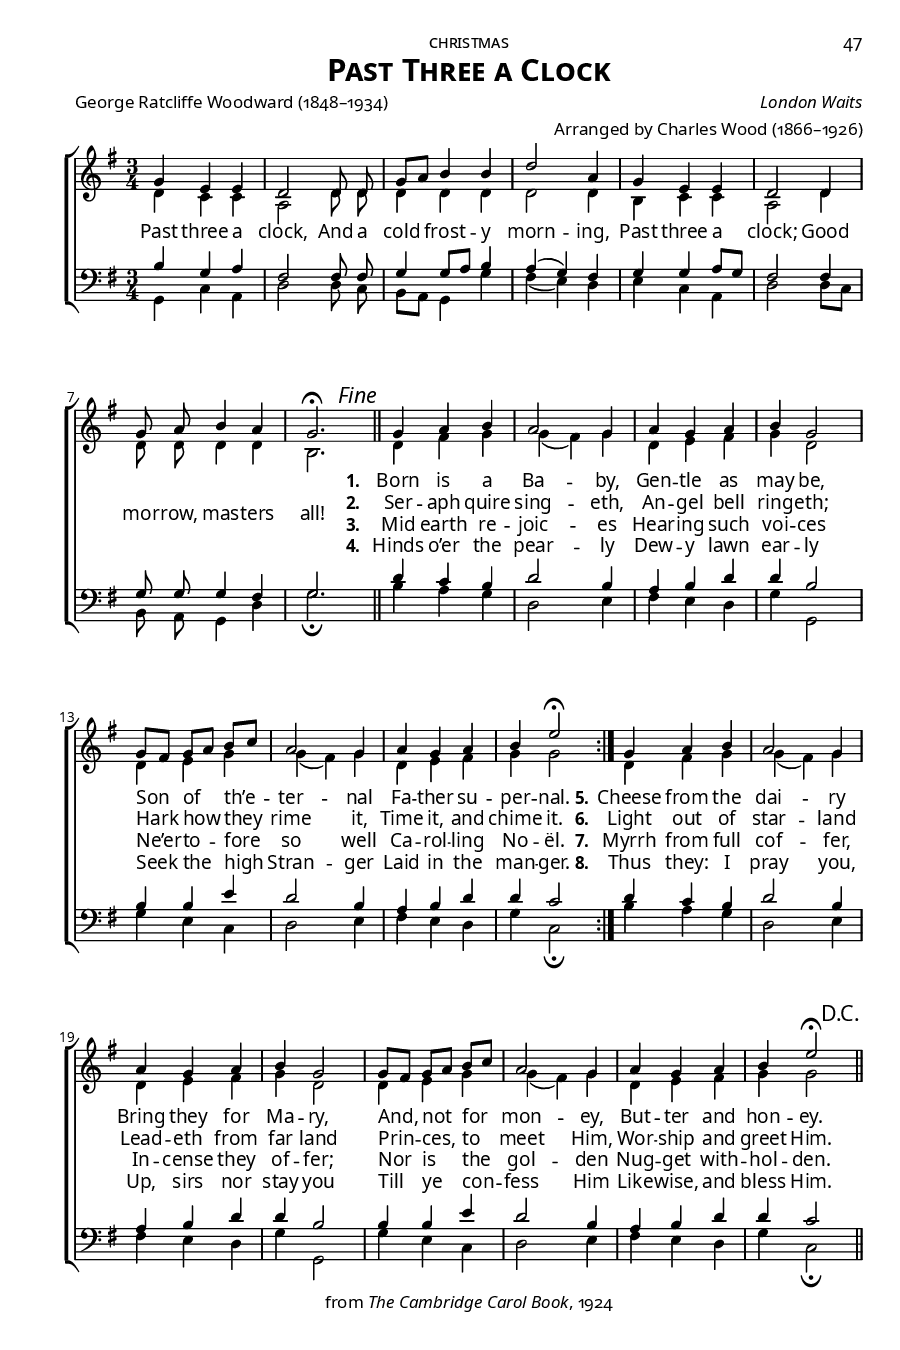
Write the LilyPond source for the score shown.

\version "2.14.2"
\include "util.ly"
\header {
  title = \markup{\override #'(font-name . "Garamond Premier Pro Semibold"){ \abs-fontsize #15 \smallCapsOldStyle"Past Three a Clock"}}
  poet = \markup\oldStyleNum"George Ratcliffe Woodward (1848–1934)"
  composer = \markup{\italic"London Waits"}
  arranger = \markup\oldStyleNum"Arranged by Charles Wood (1866–1926)"
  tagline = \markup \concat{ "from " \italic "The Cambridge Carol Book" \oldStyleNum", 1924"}
}
\paper {
  paper-height = 9\in
  paper-width = 6\in
  indent = 0\in
  %system-system-spacing = #'((basic-distance . 10) (padding . 0))
  %system-system-spacing =
  %  #'((basic-distance . 0)
  %     (minimum-distance . 0)
  %     (padding . -0.35)
  %     (stretchability . 100))
  ragged-last-bottom = ##f
  ragged-bottom = ##f
  two-sided = ##t
  inner-margin = 0.5\in
  outer-margin = 0.25\in
  top-margin = 0.25\in
  bottom-margin = 0.25\in
  first-page-number = #047
  print-first-page-number = ##t
  headerLine = \markup{\override #'(font-name . "Garamond Premier Pro") \smallCapsOldStyle"christmas"}
  oddHeaderMarkup = \markup\fill-line{
     \override #'(font-name . "Garamond Premier Pro")\abs-fontsize #8.5
     \combine 
        \fill-line{"" \on-the-fly #print-page-number-check-first
        \oldStylePageNum""
        }
        \fill-line{\headerLine}
  }
  evenHeaderMarkup = \markup {
     \override #'(font-name . "Garamond Premier Pro")\abs-fontsize #8.5
     \combine
        \on-the-fly #print-page-number-check-first
        \oldStylePageNum""
        \fill-line{\headerLine}
  }
}
#(set-global-staff-size 14.9) \paper{ #(define fonts (make-pango-font-tree "GoudyOlSt BT" "Garamond Premier Pro" "Garamond Premier Pro" (/ 14.9 20))) }
global = {
  \key g \major
  \time 3/4
  \autoBeamOff
}

sopMusic = \relative c' {
  \repeat volta 2 {
    g'4 e e |
    d2 d8 d |
    g[ a] b4 b ||
    d2 a4 |
    g e e |
    d2 d4 | \break
    
    g8 a b4 a |
    g2.\fermata \bar"||"
    \once \override Score.RehearsalMark #'self-alignment-X = #RIGHT
%    \once \override Score.RehearsalMark #'break-visibility = #end-of-line-visible
    \mark\markup\italic"Fine"
  
    g4 a b |
    a2 g4 |
    a g a |
    b g2 |
    
    g8[ fis] g[ a] b[ c] |
    a2 g4 |
    a g a |
    b e2\fermata
  }
    
  g,4 a b |
  a2 g4 |
  a g a |
  b g2 |
  
  g8[ fis] g[ a] b[ c] |
  a2 g4 |
  a g a |
  b e2\fermata \bar"||"
  \once \override Score.RehearsalMark #'self-alignment-X = #RIGHT
  \mark"D.C."
}
sopWords = \lyricmode {
  
}

altoMusic = \relative c' {
  d4 c c |
  a2 d8 d |
  d4 d d |
  d2 d4 |
  b c c |
  a2 d4 |
  
  d8 d d4 d |
  b2.
  
  d4 fis g |
  g( fis) g |
  d e fis |
  g d2 |
  
  d4 e g |
  g( fis) g |
  d e fis |
  g g2
  
  
  
  d4 fis g |
  g( fis) g |
  d e fis |
  g d2 |
  
  d4 e g |
  g( fis) g |
  d e fis |
  g g2 \bar "||"
}
dropLyrics = {
  \override LyricText #'extra-offset = #'(0 . -4.9)
  \override LyricHyphen #'extra-offset = #'(0 . -4.9)
  \override LyricExtender #'extra-offset = #'(0 . -4.9)
  \override StanzaNumber #'extra-offset = #'(0 . -4.9)
}
altoWords = \lyricmode {
  \dropLyricsIV
  Past three a clock,
  And a cold frost -- y morn -- ing,
  Past three a clock;
  Good
  \dropLyrics
  mor -- row, mas -- ters all!
  
  \dropLyricsVII
  \set stanza = #"1. "
  \set associatedVoice = "sopranos"
  Born is a Ba -- by, Gen -- tle as may be,
  Son of th’e -- ter -- nal Fa -- ther su -- per -- nal.
  
  
  \set stanza = #"5."
  Cheese from the dai -- ry
  Bring they for Ma -- ry,
  And, not for mon -- ey,
  But -- ter and hon -- ey.
}
altoWordsII = \lyricmode {
  \dropLyricsVII
%\markup\italic
  \repeat unfold 21 {\skip1}
  \set stanza = #"2. "
  Ser -- aph quire sing -- eth, An -- gel bell ring -- eth;
  Hark how they rime it, Time it, and chime it.
  
  
  \set stanza = #"6."
  Light out of star -- land
  Lead -- eth from far land
  Prin -- ces, to meet Him,
  Wor -- ship and greet Him.
}
altoWordsIII = \lyricmode {
  \dropLyricsVII
  \repeat unfold 21 {\skip1}
  \set stanza = #"3. "
  Mid earth re -- joic -- es
  Hear -- ing such voi -- ces
  Ne’er -- to -- fore so well
  Ca -- rol -- ling No -- ël.
  
  
  \set stanza = #"7."
  Myrrh from full cof -- fer,
  In -- cense they of -- fer;
  Nor is the gol -- den
  Nug -- get with -- hol -- den.
}
altoWordsIV = \lyricmode {
  \dropLyricsVII
  \repeat unfold 21 {\skip1}
  \set stanza = #"4. "
  Hinds o’er the pear -- ly
  Dew -- y lawn ear -- ly
  Seek the high Stran -- ger
  Laid in the man -- ger.
  
  
  \set stanza = #"8."
  Thus they: I pray you,
  Up, sirs nor stay you
  Till ye con -- fess Him
  Like -- wise, and bless Him.
}
altoWordsV = \lyricmode {
  \repeat unfold 21 {\skip1}
}
altoWordsVI = \lyricmode {
  \repeat unfold 21 {\skip1}
}
altoWordsVII = \lyricmode {
  \repeat unfold 21 {\skip1}
}
altoWordsVIII = \lyricmode {
  \repeat unfold 21 {\skip1}
}
tenorMusic = \relative c' {
  b4 g a |
  fis2 fis8 fis |
  g4 g8[ a] b4 |
  a( g) fis |
  g g a8[ g] |
  fis2 fis4 |
  
  g8 g g4 fis |
  g2. |
  
  d'4 c b |
  d2 b4 |
  a b d |
  d b2 |
  
  b4 b e |
  d2 b4 |
  a b d |
  d c2
  
  
  
  d4 c b |
  d2 b4 |
  a b d |
  d b2 |
  
  b4 b e |
  d2 b4 |
  a b d |
  d c2 \bar "||"
}
tenorWords = \lyricmode {

}

bassMusic = \relative c {
  g4 c a |
  d2 d8 c |
  b[ a] g4 g' |
  fis( e) d |
  e c a |
  d2 d8[ c] |
  
  b a g4 d' |
  g2.\fermata |
  
  b4 a g |
  d2 e4 |
  fis e d |
  g g,2 |
  
  g'4 e c |
  d2 e4 |
  fis e d |
  g c,2\fermata
  
  
  
  
  
  b'4 a g |
  d2 e4 |
  fis e d |
  g g,2 |
  
  g'4 e c |
  d2 e4 |
  fis e d |
  g c,2\fermata \bar "||"
}
bassWords = \lyricmode {

}

pianoRH = \relative c' {
  
}
pianoLH = \relative c' {
  
}

\score {
  <<
   \new ChoirStaff <<
%    \new Lyrics = sopranos \with { \override VerticalAxisGroup #'nonstaff-relatedstaff-spacing = #'((basic-distance . 1)) }
    \new Staff = women <<
      \new Voice = "sopranos" { \voiceOne << \global \sopMusic >> }
      \new Voice = "altos" { \voiceTwo << \global \altoMusic >> }
    >>
    \new Lyrics \with { alignAboveContext = #"women" \override VerticalAxisGroup #'nonstaff-relatedstaff-spacing = #'((basic-distance . 1))} \lyricsto "sopranos" \sopWords
    \new Lyrics = "altosVIII"  \with { alignBelowContext = #"women" \override VerticalAxisGroup #'nonstaff-relatedstaff-spacing = #'((basic-distance . 1))} \lyricsto "sopranos" \altoWordsVIII
    \new Lyrics = "altosVII"  \with { alignBelowContext = #"women" \override VerticalAxisGroup #'nonstaff-relatedstaff-spacing = #'((basic-distance . 1))} \lyricsto "sopranos" \altoWordsVII
    \new Lyrics = "altosVI"  \with { alignBelowContext = #"women" \override VerticalAxisGroup #'nonstaff-relatedstaff-spacing = #'((basic-distance . 1))} \lyricsto "sopranos" \altoWordsVI
    \new Lyrics = "altosV"  \with { alignBelowContext = #"women" \override VerticalAxisGroup #'nonstaff-relatedstaff-spacing = #'((basic-distance . 1))} \lyricsto "sopranos" \altoWordsV
    \new Lyrics = "altosIV"  \with { alignBelowContext = #"women" \override VerticalAxisGroup #'nonstaff-relatedstaff-spacing = #'((basic-distance . 1))} \lyricsto "sopranos" \altoWordsIV
    \new Lyrics = "altosIII"  \with { alignBelowContext = #"women" \override VerticalAxisGroup #'nonstaff-relatedstaff-spacing = #'((basic-distance . 1))} \lyricsto "sopranos" \altoWordsIII
    \new Lyrics = "altosII"  \with { alignBelowContext = #"women" \override VerticalAxisGroup #'nonstaff-relatedstaff-spacing = #'((basic-distance . 1))} \lyricsto "sopranos" \altoWordsII
    \new Lyrics = "altos"  \with { alignBelowContext = #"women" \override VerticalAxisGroup #'nonstaff-relatedstaff-spacing = #'((padding . 0))} \lyricsto "altos" \altoWords
   \new Staff = men <<
      \clef bass
      \new Voice = "tenors" { \voiceOne << \global \tenorMusic >> }
      \new Voice = "basses" { \voiceTwo << \global \bassMusic >> }
    >>
    \new Lyrics \with { alignAboveContext = #"men" \override VerticalAxisGroup #'nonstaff-relatedstaff-spacing = #'((basic-distance . 1)) } \lyricsto "tenors" \tenorWords
    \new Lyrics \with { alignBelowContext = #"men" \override VerticalAxisGroup #'nonstaff-relatedstaff-spacing = #'((basic-distance . 1)) } \lyricsto "basses" \bassWords
  >>
%    \new PianoStaff << \new Staff { \new Voice { \pianoRH } } \new Staff { \clef "bass" \pianoLH } >>
  >>
  \layout {
    \context {
      \Score
      \override SpacingSpanner #'base-shortest-duration = #(ly:make-moment 1 4)
      \override SpacingSpanner #'common-shortest-duration = #(ly:make-moment 1 4)
    }
    \context {
      % Remove all empty staves
      % \Staff \RemoveEmptyStaves \override VerticalAxisGroup #'remove-first = ##t
    }
  }
  \midi {
    \tempo 4 = 90
    \set Staff.midiInstrument = "flute"
  
    \context {
      \Voice
      \remove "Dynamic_performer"
    }
  }
}
